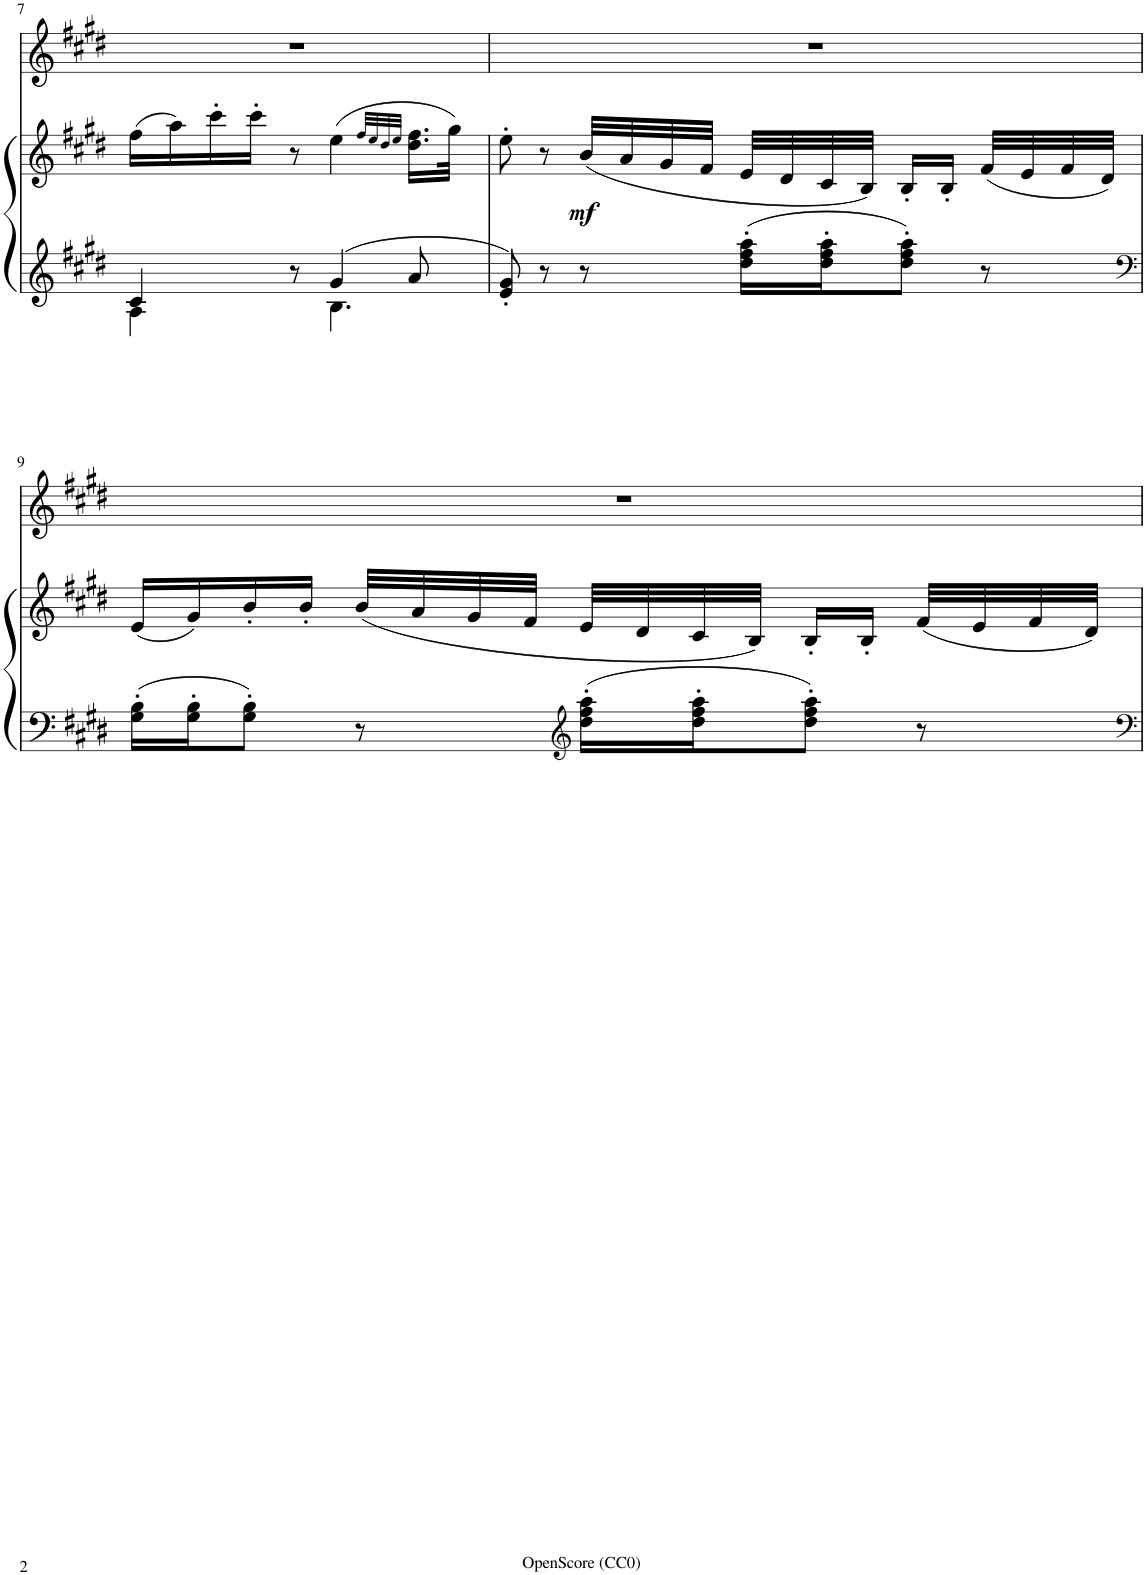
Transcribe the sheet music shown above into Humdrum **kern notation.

**kern	**kern	**dynam	**kern
*part2	*part2	*part2	*part1
*staff3	*staff2	*staff2/3	*staff1
*I"Piano	*	*	*I"Voice
*I'Pno	*	*	*
!!LO:PB:g=z
*clefG2	*clefG2	*	*clefG2
*k[f#c#g#d#]	*k[f#c#g#d#]	*	*k[f#c#g#d#]
*M6/8	*M6/8	*	*M6/8
=7	=7	=7	=7
*^	*	*	*
4c#/	4A\	(16ff#\LL	.	2.r
.	.	16aa\)	.	.
.	.	16ccc#'\	.	.
.	.	16ccc#'\JJ	.	.
8r	8ryy	8r	.	.
4g#/	4.B\	(4ee\	.	.
.	.	32qff#/LLL	.	.
.	.	32qee/	.	.
.	.	32qdd#/	.	.
.	.	32qee/JJJ	.	.
8a/	.	16.dd#\ 16.ff#\LL	.	.
.	.	32gg#\JJk)	.	.
*v	*v	*	*	*
=8	=8	=8	=8
8e/' 8g#/'	8ee'\	.	2.r
8r	8r	.	.
!	!	!LO:DY:b	!
8r	(32b/LLL	mf	.
.	32a/	.	.
.	32g#/	.	.
.	32f#/JJJ	.	.
16dd#\' 16ff#\' 16aa\'LL	32e/LLL	.	.
.	32d#/	.	.
16dd#\' 16ff#\' 16aa\'J	32c#/	.	.
.	32B/JJJ)	.	.
8dd#\' 8ff#\' 8aa\'J	16B'/LL	.	.
.	16B'/JJ	.	.
8r	(32f#/LLL	.	.
.	32e/	.	.
.	32f#/	.	.
.	32d#/JJJ)	.	.
!!LO:LB:g=z
=9	=9	=9	=9
*clefF4	*	*	*
16G#\' 16B\'LL	(16e/LL	.	2.r
16G#\' 16B\'J	16g#/)	.	.
8G#\' 8B\'J	16b'/	.	.
.	16b'/JJ	.	.
8r	(32b/LLL	.	.
.	32a/	.	.
.	32g#/	.	.
.	32f#/JJJ	.	.
*clefG2	*	*	*
16dd#\' 16ff#\' 16aa\'LL	32e/LLL	.	.
.	32d#/	.	.
16dd#\' 16ff#\' 16aa\'J	32c#/	.	.
.	32B/JJJ)	.	.
8dd#\' 8ff#\' 8aa\'J	16B'/LL	.	.
.	16B'/JJ	.	.
8r	(32f#/LLL	.	.
.	32e/	.	.
.	32f#/	.	.
.	32d#/JJJ)	.	.
=	=	=	=
*-	*-	*-	*-
